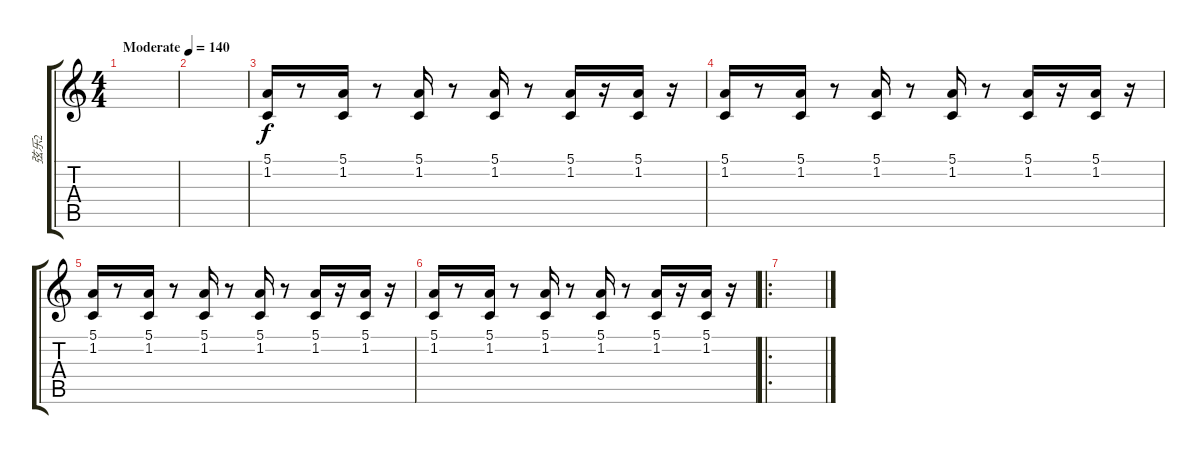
\track ("弦乐2" "弦乐2") {instrument orchestrahit}
\staff {score tabs}
\tuning (E4 B3 G3 D3 A2 E2) {hide}
\ts (4 4)
\tempo (140 "Moderate")
\clef g2
\ks c
|
|
(5.1 1.2).16 r.8 (5.1 1.2).16 r.8 (5.1 1.2).16 r.8 (5.1 1.2).16 r.8 (5.1 1.2).16 r.16 (5.1 1.2).16 r.16 |
(5.1 1.2).16 r.8 (5.1 1.2).16 r.8 (5.1 1.2).16 r.8 (5.1 1.2).16 r.8 (5.1 1.2).16 r.16 (5.1 1.2).16 r.16 |
(5.1 1.2).16 r.8 (5.1 1.2).16 r.8 (5.1 1.2).16 r.8 (5.1 1.2).16 r.8 (5.1 1.2).16 r.16 (5.1 1.2).16 r.16 |
(5.1 1.2).16 r.8 (5.1 1.2).16 r.8 (5.1 1.2).16 r.8 (5.1 1.2).16 r.8 (5.1 1.2).16 r.16 (5.1 1.2).16 r.16 |
\ro
